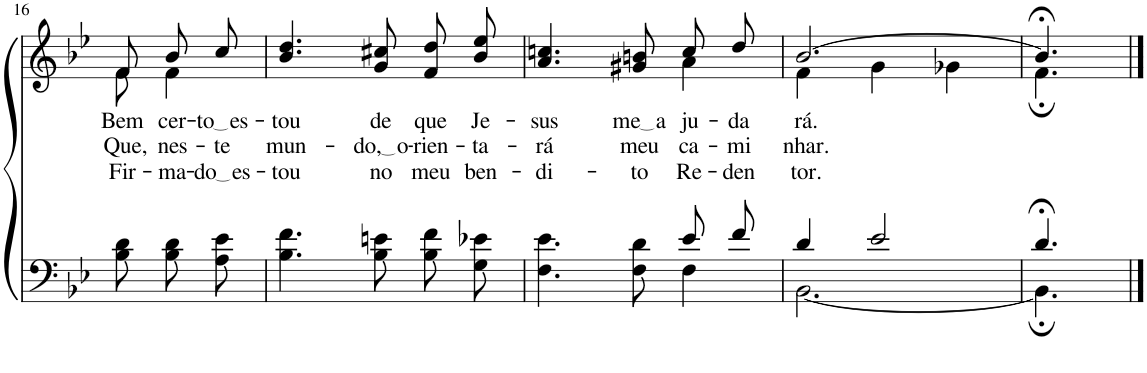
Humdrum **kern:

**kern	**kern	**text	**text	**text
*part2	*part1	*part1	*part1	*part1
*staff2	*staff1	*staff1	*staff1	*staff1
*I"Parte III e IV	*I"Parte I e II	*	*	*
!!LO:PB:g=z
*clefF4	*clefG2	*	*	*
*Trd2c3	*Trd2c3	*	*	*
*k[b-e-]	*k[b-e-]	*	*	*
*M3/4	*M3/4	*	*	*
=16	=16	=16	=16	=16
*	*^	*	*	*
!	!	!	!LO:LY:b	!LO:LY:b	!LO:LY:b
8B-\ 8d\	8f/	8f\	Bem	Que,	-Fir-
!	!	!	!LO:LY:b	!LO:LY:b	!LO:LY:b
8B-\ 8d\L	8b-/L	4f\	cer-	nes-	-ma-
!	!	!	!LO:LY:b	!LO:LY:b	!LO:LY:b
8A\ 8e-\J	8cc/J	.	to es	-te	do es
*	*v	*v	*	*	*
=17	=17	=17	=17	=17
!	!	!LO:LY:b	!LO:LY:b	!LO:LY:b
4.B-\ 4.f\	4.b-/ 4.dd/	-tou	mun-	-tou
!	!	!LO:LY:b	!LO:LY:b	!LO:LY:b
8B-\ 8en\	8g/ 8cc#X/	de	do, o	no
!	!	!LO:LY:b	!LO:LY:b	!LO:LY:b
8B-\ 8f\L	8f\ 8dd\L	que	-rien-	meu
!	!	!LO:LY:b	!LO:LY:b	!LO:LY:b
8G\ 8e-X\J	8b-\ 8ee-\J	Je-	-ta-	ben-
=18	=18	=18	=18	=18
*^	*	*	*	*
!	!	!	!LO:LY:b	!LO:LY:b	!LO:LY:b
*	*	*^	*	*	*
4.ryy	4.F\ 4.e-\	4.a/ 4.ccn/	2ryy	-sus	-rá	-di-
!	!	!	!	!LO:LY:b	!LO:LY:b	!LO:LY:b
8ryy	8F\ 8d\	8g#X/ 8bn/	.	me a	meu	-to
!	!	!	!	!LO:LY:b	!LO:LY:b	!LO:LY:b
8e-/L	4F\	8cc/L	4a\	ju-	ca-	Re-
!	!	!	!	!LO:LY:b	!LO:LY:b	!LO:LY:b
8f/J	.	8dd/J	.	-da-	-mi-	-den-
=19	=19	=19	=19	=19	=19	=19
!	!	!	!	!LO:LY:b	!LO:LY:b	!LO:LY:b
4d/	[2.BB-\	[2.b-/	4f\	-rá.	-nhar.	-tor.
2e-/	.	.	4g\	.	.	.
.	.	.	4g-X\	.	.	.
=20	=20	=20	=20	=20	=20	=20
4.d;</	4.BB-;\]	4.b-;</]	4.f;\	.	.	.
*v	*v	*	*	*	*	*
*	*v	*v	*	*	*
==	==	==	==	==
*-	*-	*-	*-	*-
